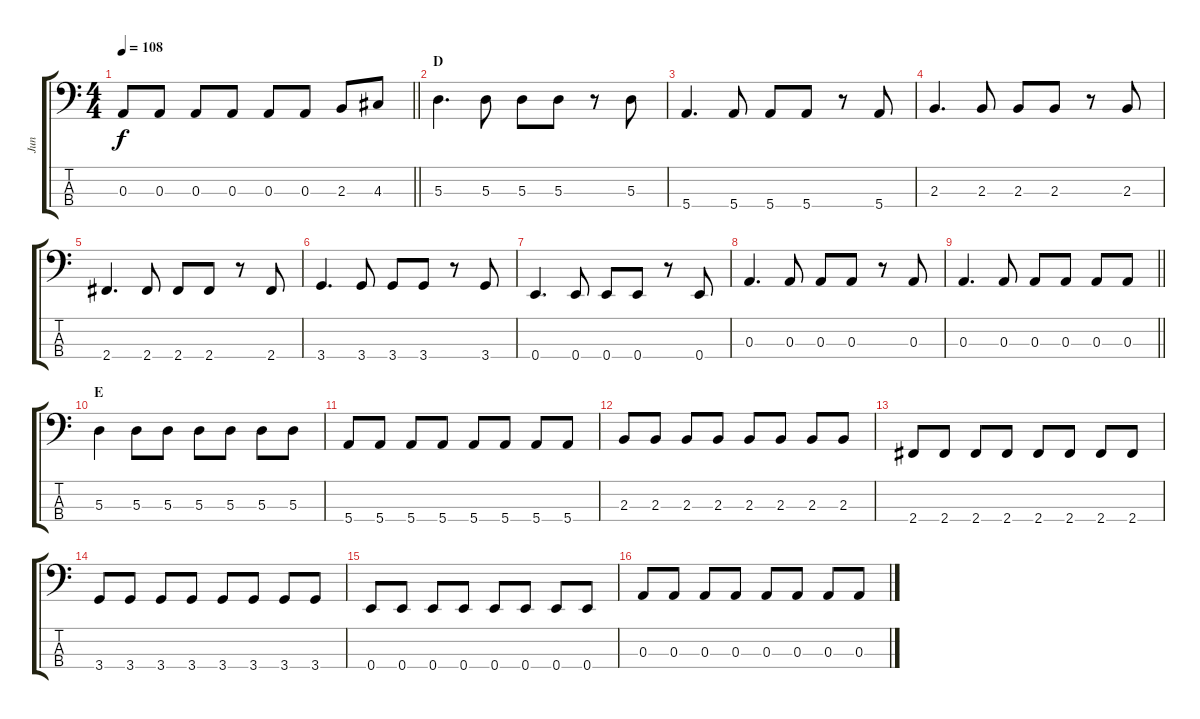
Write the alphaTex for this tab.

\track ("Jun" "Jun") {instrument electricbasspick}
\staff {score tabs}
\tuning (G2 D2 A1 E1) {hide}
\ts (4 4)
\tempo 108
\clef f4
\barLineRight lightlight
\ks c
0.3.8{dy f} 0.3.8 0.3.8 0.3.8 0.3.8 0.3.8 2.3.8 4.3.8 |
\section ("" "D")
5.3.4{d} 5.3.8 5.3.8 5.3.8 r.8 5.3.8 |
5.4.4{d} 5.4.8 5.4.8 5.4.8 r.8 5.4.8 |
2.3.4{d} 2.3.8 2.3.8 2.3.8 r.8 2.3.8 |
2.4.4{d} 2.4.8 2.4.8 2.4.8 r.8 2.4.8 |
3.4.4{d} 3.4.8 3.4.8 3.4.8 r.8 3.4.8 |
0.4.4{d} 0.4.8 0.4.8 0.4.8 r.8 0.4.8 |
0.3.4{d} 0.3.8 0.3.8 0.3.8 r.8 0.3.8 |
\barLineRight lightlight
0.3.4{d} 0.3.8 0.3.8 0.3.8 0.3.8 0.3.8 |
\section ("" "E")
5.3.4 5.3.8 5.3.8 5.3.8 5.3.8 5.3.8 5.3.8 |
5.4.8 5.4.8 5.4.8 5.4.8 5.4.8 5.4.8 5.4.8 5.4.8 |
2.3.8 2.3.8 2.3.8 2.3.8 2.3.8 2.3.8 2.3.8 2.3.8 |
2.4.8 2.4.8 2.4.8 2.4.8 2.4.8 2.4.8 2.4.8 2.4.8 |
3.4.8 3.4.8 3.4.8 3.4.8 3.4.8 3.4.8 3.4.8 3.4.8 |
0.4.8 0.4.8 0.4.8 0.4.8 0.4.8 0.4.8 0.4.8 0.4.8 |
0.3.8 0.3.8 0.3.8 0.3.8 0.3.8 0.3.8 0.3.8 0.3.8
